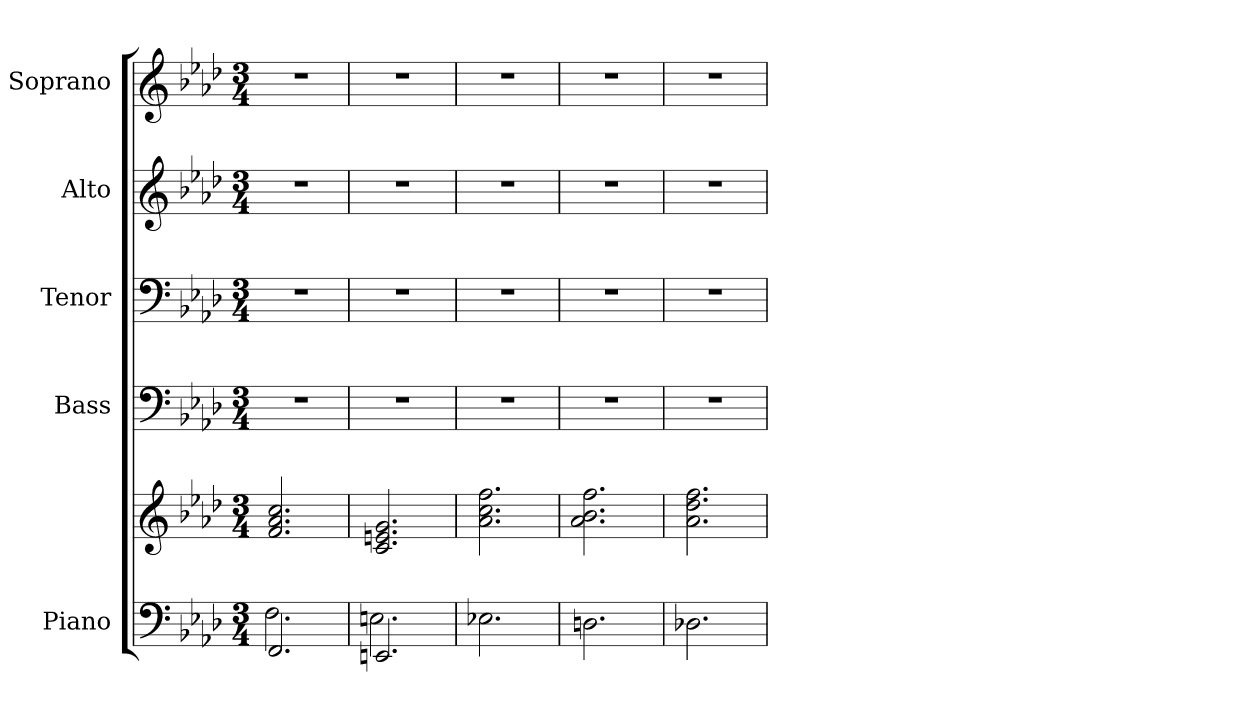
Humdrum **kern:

**kern	**kern	**kern	**kern	**kern	**kern
*part5	*part5	*part4	*part3	*part2	*part1
*staff6	*staff5	*staff4	*staff3	*staff2	*staff1
*I"Piano	*	*I"Bass	*I"Tenor	*I"Alto	*I"Soprano
*I'Pno.	*	*I'B.	*I'T.	*I'A.	*I'S.
!!LO:PB:g=z
*clefF4	*clefG2	*clefF4	*clefF4	*clefG2	*clefG2
*k[b-e-a-d-]	*k[b-e-a-d-]	*k[b-e-a-d-]	*k[b-e-a-d-]	*k[b-e-a-d-]	*k[b-e-a-d-]
*A-:	*A-:	*A-:	*A-:	*A-:	*A-:
*M3/4	*M3/4	*M3/4	*M3/4	*M3/4	*M3/4
*MM170	*MM170	*MM170	*MM170	*MM170	*MM170
=1	=1	=1	=1	=1	=1
*^	*	*	*	*	*
!	!	!	!LO:N:vis=1	!LO:N:vis=1	!LO:N:vis=1	!LO:N:vis=1
2.FFi/	2.Fi\	2.fi/ 2.a-i 2.cci	2.r	2.r	2.r	2.r
=2	=2	=2	=2	=2	=2	=2
!	!	!	!LO:N:vis=1	!LO:N:vis=1	!LO:N:vis=1	!LO:N:vis=1
2.EEni/	2.Eni\	2.ci/ 2.eni 2.gi	2.r	2.r	2.r	2.r
=3	=3	=3	=3	=3	=3	=3
!	!	!	!LO:N:vis=1	!LO:N:vis=1	!LO:N:vis=1	!LO:N:vis=1
*v	*v	*	*	*	*	*
2.E-Xi\	2.a-i\ 2.cci 2.ffi	2.r	2.r	2.r	2.r
!!LO:PB:g=z
=4	=4	=4	=4	=4	=4
!	!	!LO:N:vis=1	!LO:N:vis=1	!LO:N:vis=1	!LO:N:vis=1
2.Dni\	2.a-i\ 2.b-i 2.ffi	2.r	2.r	2.r	2.r
=5	=5	=5	=5	=5	=5
!	!	!LO:N:vis=1	!LO:N:vis=1	!LO:N:vis=1	!LO:N:vis=1
2.D-Xi\	2.a-i\ 2.dd-i 2.ffi	2.r	2.r	2.r	2.r
=	=	=	=	=	=
*-	*-	*-	*-	*-	*-
